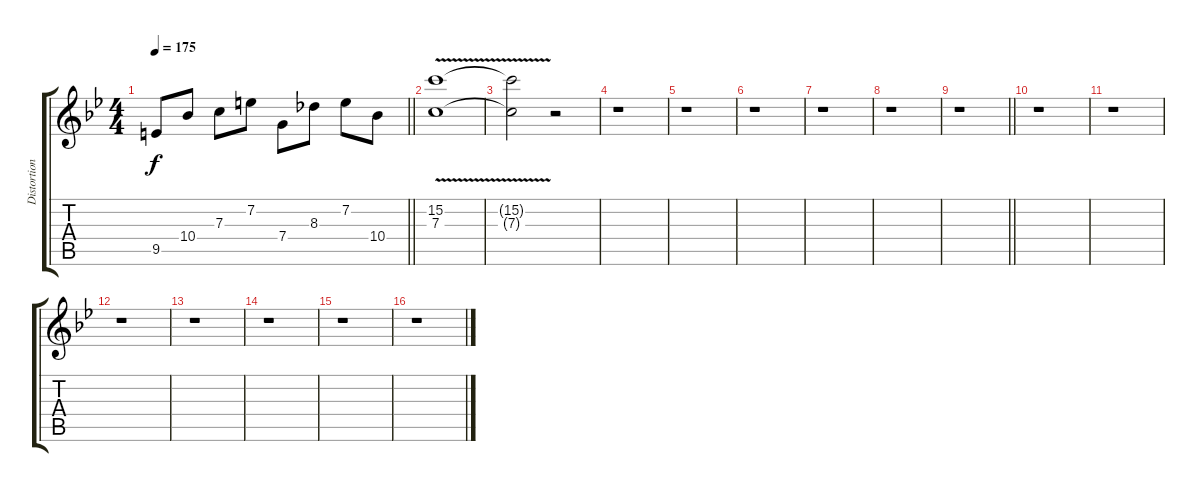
\track ("Distortion Guitar" "Distortion") {instrument distortionguitar}
\staff {score tabs}
\tuning (D4 A3 F3 C3 G2 D2) {hide}
\ts (4 4)
\tempo 175
\clef g2
\barLineRight lightlight
\ks bb
9.5{t}.8{dy f} 10.4.8 7.3.8 7.2.8 7.4.8 8.3.8 7.2.8 10.4.8 |
(15.2{v} 7.3{v}).1 |
(15.2{v t} 7.3{v t}).2 r.2 |
r.1 |
r.1 |
r.1 |
r.1 |
r.1 |
\barLineRight lightlight
r.1 |
r.1 |
r.1 |
r.1 |
r.1 |
r.1 |
r.1 |
r.1
